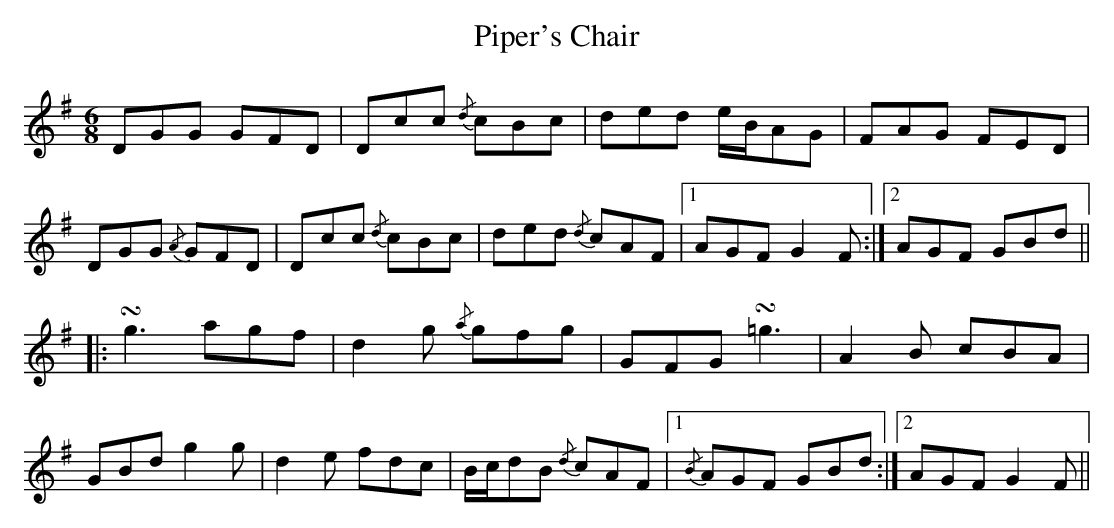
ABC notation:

X:1
U: ~ = !turn!
T:Piper's Chair
M:6/8
L:1/8
K:G
DGG GFD | Dcc {/d}cBc | ded e/2B/2AG | FAG FED |
DGG {/A}GFD | Dcc {/d}cBc | ded {/d}cAF | [1 AGF G2F :| [2 AGF GBd ||
|:~g3 agf | d2 g {/a}gfg | GFG ~=g3 | A2 B cBA |
GBd g2g | d2 e fdc | B/2c/2dB {/d}cAF | [1 {/B}AGF GBd :| [2 AGF G2 F ||
